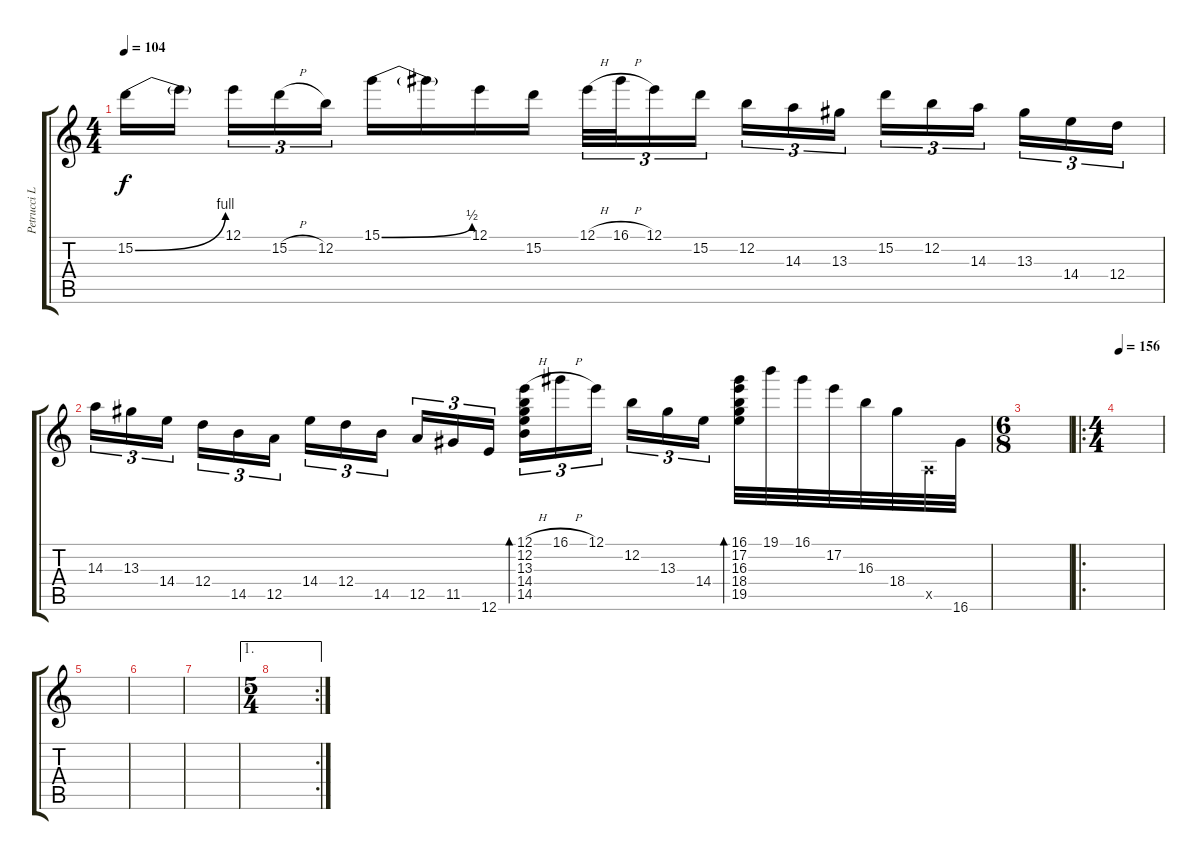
\track ("Petrucci Lead Gtr 2" "Petrucci L") {instrument distortionguitar}
\staff {score tabs}
\tuning (E4 B3 G3 D3 A2 E2) {hide}
\ts (4 4)
\tempo 104
\clef g2
\ks c
15.2{be (bend 0 0 60 4)}.16{dy f} 15.2{t}.16 12.1.16{tu (3 2)} 15.2{h}.16{tu (3 2)} 12.2.16{tu (3 2)} 15.1{be (bend 0 0 60 2)}.16 15.1{t}.16 12.1.16 15.2.16 12.1{h}.32{tu (3 2)} 16.1{h}.32{tu (3 2)} 12.1.16{tu (3 2)} 15.2.16{tu (3 2)} 12.2.16{tu (3 2)} 14.3.16{tu (3 2)} 13.3.16{tu (3 2)} 15.2.16{tu (3 2)} 12.2.16{tu (3 2)} 14.3.16{tu (3 2)} 13.3.16{tu (3 2)} 14.4.16{tu (3 2)} 12.4.16{tu (3 2)} |
14.3.16{tu (3 2)} 13.3.16{tu (3 2)} 14.4.16{tu (3 2)} 12.4.16{tu (3 2)} 14.5.16{tu (3 2)} 12.5.16{tu (3 2)} 14.4.16{tu (3 2)} 12.4.16{tu (3 2)} 14.5.16{tu (3 2)} 12.5.16{tu (3 2)} 11.5.16{tu (3 2)} 12.6.16{tu (3 2)} (12.1{h} 12.2 13.3 14.4 14.5).16{tu (3 2) bd 120} 16.1{h}.16{tu (3 2)} 12.1.16{tu (3 2)} 12.2.16{tu (3 2)} 13.3.16{tu (3 2)} 14.4.16{tu (3 2)} (16.1 17.2 16.3 18.4 19.5).32{bd 120} 19.1.32 16.1.32 17.2.32 16.3.32 18.4.32 0.5{x}.32 16.6.32 |
\ts (6 8)
|
\ro
\ts (4 4)
\tempo 156
|
|
|
|
\ae 1
\rc 2
\ts (5 4)
